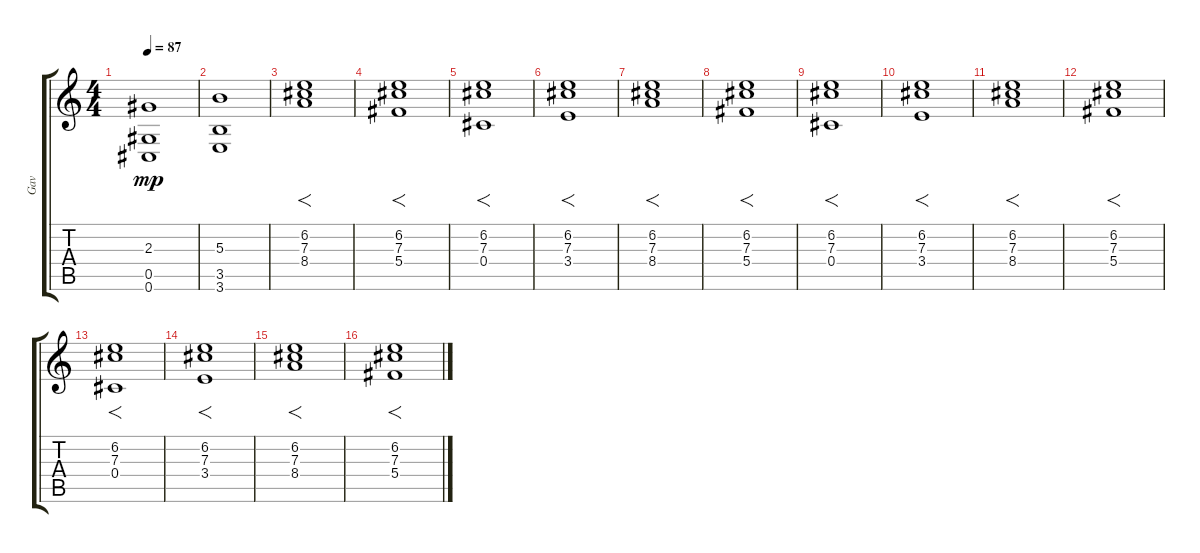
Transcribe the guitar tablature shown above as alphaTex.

\track ("Gav" "Gav") {instrument distortionguitar}
\staff {score tabs}
\tuning (Eb4 Bb3 Gb3 Db3 Ab2 Db2) {hide}
\ts (4 4)
\tempo 87
\clef g2
\ks c
(2.3 0.5 0.6).1{dy mp} |
(5.3 3.5 3.6).1 |
(6.2 7.3 8.4).1{f} |
(6.2 7.3 5.4).1{f} |
(6.2 7.3 0.4).1{f} |
(6.2 7.3 3.4).1{f} |
(6.2 7.3 8.4).1{f} |
(6.2 7.3 5.4).1{f} |
(6.2 7.3 0.4).1{f} |
(6.2 7.3 3.4).1{f} |
(6.2 7.3 8.4).1{f} |
(6.2 7.3 5.4).1{f} |
(6.2 7.3 0.4).1{f} |
(6.2 7.3 3.4).1{f} |
(6.2 7.3 8.4).1{f} |
(6.2 7.3 5.4).1{f}
